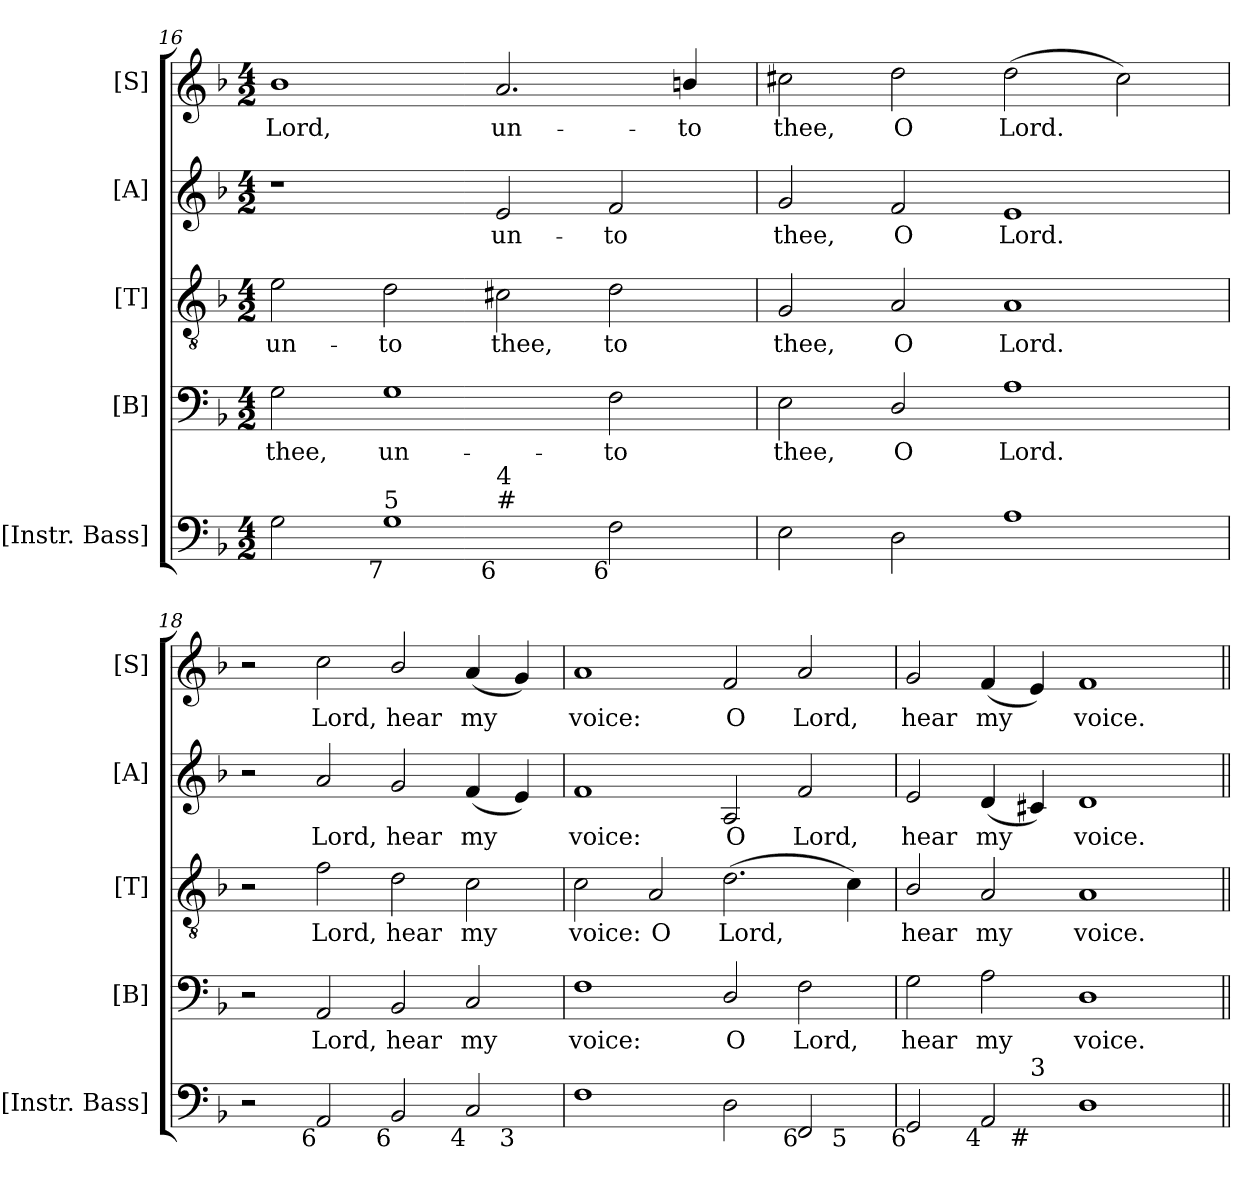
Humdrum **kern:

**kern	**kern	**text	**kern	**text	**kern	**text	**kern	**text
*part5	*part4	*part4	*part3	*part3	*part2	*part2	*part1	*part1
*staff5	*staff4	*staff4	*staff3	*staff3	*staff2	*staff2	*staff1	*staff1
*I"[Instr. Bass]	*I"[B]	*	*I"[T]	*	*I"[A]	*	*I"[S]	*
*I'[Instr. Bass]	*I'[B]	*	*I'[T]	*	*I'[A]	*	*I'[S]	*
*clefF4	*clefF4	*	*clefGv2	*	*clefG2	*	*clefG2	*
*	*	*	*ITrd7c12	*	*	*	*	*
*k[b-]	*k[b-]	*	*k[b-]	*	*k[b-]	*	*k[b-]	*
*d:	*d:	*	*d:	*	*d:	*	*d:	*
*M4/2	*M4/2	*	*M4/2	*	*M4/2	*	*M4/2	*
=16	=16	=16	=16	=16	=16	=16	=16	=16
!	!	!LO:LY:b:color=#000000	!	!	!	!	!	!
!	!	!	!	!LO:LY:b:color=#000000	!	!	!	!
!LO:TX:b:rj:t=8	!	!	!	!	!	!	!	!
!LO:TX:t=6	!	!	!	!	!	!	!	!
!	!	!	!	!	!	!	!	!LO:LY:b:color=#000000
*^	*	*	*	*	*	*	*	*
2Gi\	1ryy	2Gi\	thee,	2Ei\	un-	1r	.	1b-i	Lord,
!	!	!	!LO:LY:b:color=#000000	!	!	!	!	!	!
!LO:TX:b:rj:t=7	!	!	!	!	!	!	!	!	!
!LO:TX:t=5	!	!	!	!	!	!	!	!	!
!	!	!	!	!	!LO:LY:b:color=#000000	!	!	!	!
1Gi	.	1Gi	un-	2Di\	-to	.	.	.	.
!	!	!	!	!	!LO:LY:b:color=#000000	!	!	!	!
!	!	!	!	!	!	!	!LO:LY:b:color=#000000	!	!
!	!LO:TX:b:rj:t=6	!	!	!	!	!	!	!	!
!	!LO:TX:t=#	!	!	!	!	!	!	!	!
!	!LO:TX:t=4	!	!	!	!	!	!	!	!
!	!	!	!	!	!	!	!	!	!LO:LY:b:color=#000000
.	1ryy	.	.	2C#Xi\	thee,	2ei/	un-	2.ai/	un-
!	!	!	!LO:LY:b:color=#000000	!	!	!	!	!	!
!	!	!	!	!	!LO:LY:b:color=#000000	!	!	!	!
!LO:TX:b:rj:t=6	!	!	!	!	!	!	!	!	!
!	!	!	!	!	!	!	!LO:LY:b:color=#000000	!	!
2Fi\	.	2Fi\	-to	2Di\	to	2fi/	-to	.	.
!	!	!	!	!	!	!	!	!	!LO:LY:b:color=#000000
.	.	.	.	.	.	.	.	4bni/	-to
*v	*v	*	*	*	*	*	*	*	*
!!LO:LB:g=z
=17	=17	=17	=17	=17	=17	=17	=17	=17
*^	*	*	*	*	*	*	*	*
!	!	!	!LO:LY:b:color=#000000	!	!	!	!	!	!
*v	*v	*	*	*	*	*	*	*	*
*^	*	*	*	*	*	*	*	*
!	!	!	!	!	!LO:LY:b:color=#000000	!	!	!	!
*v	*v	*	*	*	*	*	*	*	*
*^	*	*	*	*	*	*	*	*
!	!	!	!	!	!	!	!LO:LY:b:color=#000000	!	!
*v	*v	*	*	*	*	*	*	*	*
*^	*	*	*	*	*	*	*	*
!	!	!	!	!	!	!	!	!	!LO:LY:b:color=#000000
*v	*v	*	*	*	*	*	*	*	*
2Ei\	2Ei\	thee,	2GGi/	thee,	2gi/	thee,	2cc#Xi\	thee,
!	!	!LO:LY:b:color=#000000	!	!	!	!	!	!
!	!	!	!	!LO:LY:b:color=#000000	!	!	!	!
!	!	!	!	!	!	!LO:LY:b:color=#000000	!	!
!	!	!	!	!	!	!	!	!LO:LY:b:color=#000000
2Di\	2Di/	O	2AAi/	O	2fi/	O	2ddi\	O
!	!	!LO:LY:b:color=#000000	!	!	!	!	!	!
!	!	!	!	!LO:LY:b:color=#000000	!	!	!	!
!	!	!	!	!	!	!LO:LY:b:color=#000000	!	!
!	!	!	!	!	!	!	!	!LO:LY:b:color=#000000
1Ai	1Ai	Lord.	1AAi	Lord.	1ei	Lord.	(2ddi\	Lord.
.	.	.	.	.	.	.	2cc#i\)	.
=18	=18	=18	=18	=18	=18	=18	=18	=18
*^	*	*	*	*	*	*	*	*
2r	1..ryy	2r	.	2r	.	2r	.	2r	.
!	!	!	!LO:LY:b:color=#000000	!	!	!	!	!	!
!	!	!	!	!	!LO:LY:b:color=#000000	!	!	!	!
!	!	!	!	!	!	!	!LO:LY:b:color=#000000	!	!
!LO:TX:b:rj:t=6	!	!	!	!	!	!	!	!	!
!	!	!	!	!	!	!	!	!	!LO:LY:b:color=#000000
2AAi/	.	2AAi/	Lord,	2Fi\	Lord,	2ai/	Lord,	2cci\	Lord,
!	!	!	!LO:LY:b:color=#000000	!	!	!	!	!	!
!	!	!	!	!	!LO:LY:b:color=#000000	!	!	!	!
!	!	!	!	!	!	!	!LO:LY:b:color=#000000	!	!
!LO:TX:b:rj:t=6	!	!	!	!	!	!	!	!	!
!	!	!	!	!	!	!	!	!	!LO:LY:b:color=#000000
2BB-i/	.	2BB-i/	hear	2Di\	hear	2gi/	hear	2b-i/	hear
!	!	!	!LO:LY:b:color=#000000	!	!	!	!	!	!
!	!	!	!	!	!LO:LY:b:color=#000000	!	!	!	!
!	!	!	!	!	!	!	!LO:LY:b:color=#000000	!	!
!LO:TX:b:rj:t=4	!	!	!	!	!	!	!	!	!
!	!	!	!	!	!	!	!	!	!LO:LY:b:color=#000000
2Ci/	.	2Ci/	my	2Ci\	my	(4fi/	my	(4ai/	my
!	!LO:TX:b:rj:t=3	!	!	!	!	!	!	!	!
.	4ryy	.	.	.	.	4ei/)	.	4gi/)	.
=19	=19	=19	=19	=19	=19	=19	=19	=19	=19
!	!	!	!LO:LY:b:color=#000000	!	!	!	!	!	!
!	!	!	!	!	!LO:LY:b:color=#000000	!	!	!	!
!	!	!	!	!	!	!	!LO:LY:b:color=#000000	!	!
!	!	!	!	!	!	!	!	!	!LO:LY:b:color=#000000
1Fi	1..ryy	1Fi	voice:	2Ci\	voice:	1fi	voice:	1ai	voice:
!	!	!	!	!	!LO:LY:b:color=#000000	!	!	!	!
.	.	.	.	2AAi/	O	.	.	.	.
!	!	!	!LO:LY:b:color=#000000	!	!	!	!	!	!
!	!	!	!	!	!LO:LY:b:color=#000000	!	!	!	!
!	!	!	!	!	!	!	!LO:LY:b:color=#000000	!	!
!	!	!	!	!	!	!	!	!	!LO:LY:b:color=#000000
2Di\	.	2Di/	O	(2.Di\	Lord,	2Ai/	O	2fi/	O
!	!	!	!LO:LY:b:color=#000000	!	!	!	!	!	!
!	!	!	!	!	!	!	!LO:LY:b:color=#000000	!	!
!LO:TX:b:rj:t=6	!	!	!	!	!	!	!	!	!
!	!	!	!	!	!	!	!	!	!LO:LY:b:color=#000000
2FFi/	.	2Fi\	Lord,	.	.	2fi/	Lord,	2ai/	Lord,
!	!LO:TX:b:rj:t=5	!	!	!	!	!	!	!	!
.	4ryy	.	.	4Ci\)	.	.	.	.	.
=20	=20	=20	=20	=20	=20	=20	=20	=20	=20
!	!	!	!LO:LY:b:color=#000000	!	!	!	!	!	!
!	!	!	!	!	!LO:LY:b:color=#000000	!	!	!	!
!	!	!	!	!	!	!	!LO:LY:b:color=#000000	!	!
!LO:TX:b:rj:t=6	!	!	!	!	!	!	!	!	!
!	!	!	!	!	!	!	!	!	!LO:LY:b:color=#000000
2GGi/	2.ryy	2Gi\	hear	2BB-i/	hear	2ei/	hear	2gi/	hear
!	!	!	!LO:LY:b:color=#000000	!	!	!	!	!	!
!	!	!	!	!	!LO:LY:b:color=#000000	!	!	!	!
!	!	!	!	!	!	!	!LO:LY:b:color=#000000	!	!
!LO:TX:b:rj:t=4	!	!	!	!	!	!	!	!	!
!	!	!	!	!	!	!	!	!	!LO:LY:b:color=#000000
2AAi/	.	2Ai\	my	2AAi/	my	(4di/	my	(4fi/	my
!	!LO:TX:b:rj:t=#	!	!	!	!	!	!	!	!
!	!LO:TX:t=3	!	!	!	!	!	!	!	!
.	1ryy	.	.	.	.	4c#Xi/)	.	4ei/)	.
!	!	!	!LO:LY:b:color=#000000	!	!	!	!	!	!
!	!	!	!	!	!LO:LY:b:color=#000000	!	!	!	!
!	!	!	!	!	!	!	!LO:LY:b:color=#000000	!	!
!	!	!	!	!	!	!	!	!	!LO:LY:b:color=#000000
1Di	.	1Di	voice.	1AAi	voice.	1di	voice.	1fi	voice.
.	4ryy	.	.	.	.	.	.	.	.
*v	*v	*	*	*	*	*	*	*	*
=||	=||	=||	=||	=||	=||	=||	=||	=||
*-	*-	*-	*-	*-	*-	*-	*-	*-
